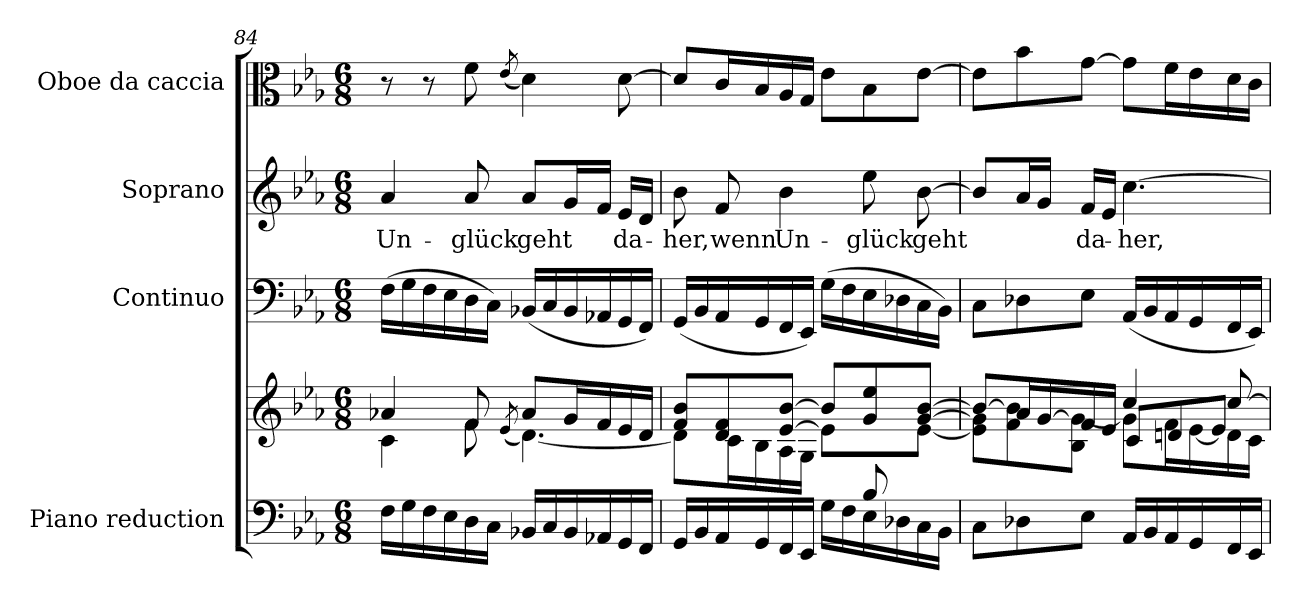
**kern	**kern	**kern	**kern	**text	**kern
*part4	*part4	*part3	*part2	*part2	*part1
*staff5	*staff4	*staff3	*staff2	*staff2	*staff1
*I"Piano reduction	*	*I"Continuo	*I"Soprano	*	*I"Oboe da caccia
*I'Pno	*	*	*	*	*I'Ob
*clefF4	*clefG2	*clefF4	*clefG2	*	*clefC3
*k[b-e-a-]	*k[b-e-a-]	*k[b-e-a-]	*k[b-e-a-]	*	*k[b-e-a-]
*M6/8	*M6/8	*M6/8	*M6/8	*	*M6/8
=84	=84	=84	=84	=84	=84
*	*^	*	*	*	*
!	!	!	!	!	!LO:LY:b	!
16F\LL	4a-X/	4c\	(>16F\LL	4a-/	Un-	8r
16G\	.	.	16G\	.	.	.
16F\	.	.	16F\	.	.	8r
16E-\	.	.	16E-\	.	.	.
!	!	!	!	!	!LO:LY:b	!
16D\	8f/	8f\	16D\	8a-/	-glück	8f\
16C\JJ	.	.	16C\JJ)	.	.	.
.	.	(<8qe-/	.	.	.	(<8qe-/
!	!	!	!	!	!LO:LY:b	!
16BB-X/LL	8a-/L	[4.d\)	(<16BB-X/LL	8a-/L	geht	4d\)
16C/	.	.	16C/	.	.	.
16BB-/	16g/L	.	16BB-/	16g/L	.	.
16AA-X/	16f/	.	16AA-X/	16f/JJ	.	.
!	!	!	!	!	!LO:LY:b	!
16GG/	16e-/	.	16GG/	16e-/LL	da-	[8d\
16FF/JJ	16d/JJ	.	16FF/JJ)	16d/JJ	.	.
=85	=85	=85	=85	=85	=85	=85
*^	*	*	*	*	*	*
!	!	!	!	!	!	!LO:LY:b	!
2ryy	16GG/LL	8f/ 8b-/L	8d\L]	(<16GG/LL	8b-\	-her,	8d/L]
.	16BB-/	.	.	16BB-/	.	.	.
!	!	!	!	!	!	!LO:LY:b	!
.	16AA-/	8d/ 8f/	16c\L	16AA-/	8f/	wenn	16c/L
.	16GG/	.	16B-\	16GG/	.	.	16B-/
!	!	!	!	!	!	!LO:LY:b	!
.	16FF/	[8e-/ [8b-/J	16A-\	16FF/	4b-\	Un-	16A-/
.	16EE-/JJ	.	16G\JJ	16EE-/JJ)	.	.	16G/JJ
.	16G\LL	8b-/L]	8e-\L]	(>16G\LL	.	.	8e-\L
.	16F\	.	.	16F\	.	.	.
!	!	!	!	!	!	!LO:LY:b	!
8B-/	16E-\	8g/ 8ee-/	8ryy	16E-\	8ee-\	-glück	8B-\
.	16D-X\	.	.	16D-X\	.	.	.
!	!	!	!	!	!	!LO:LY:b	!
8ryy	16C\	[8g/ [8b-/J	[8e-\J	16C\	[8b-\	geht	[8e-\J
.	16BB-\JJ	.	.	16BB-\JJ)	.	.	.
*v	*v	*	*	*	*	*	*
!!LO:LB:g=z
=86	=86	=86	=86	=86	=86	=86
*	*	*^	*	*	*	*
8C\L	8b-/L_	8e-\] 8g\]L	4.ryy	8C\L	8b-/L]	.	8e-\L]
8D-X\	16a-/L	8f\ 8b-\]	.	8D-X\	16a-/L	.	8b-\
.	[16g/	.	.	.	16g/JJ	.	.
!	!	!	!	!	!	!LO:LY:b	!
8E-\J	16f/	8B-\ 8g\_J	.	8E-\J	16f/LL	da-	[8g\J
.	16e-/JJ	.	.	.	16e-/JJ	.	.
!	!	!	!	!	!	!LO:LY:b	!
16AA-/LL	4cc/	8g\L]	8c/L	(<16AA-/LL	[4.cc\	-her,	8g\L]
16BB-/	.	.	.	16BB-/	.	.	.
16AA-/	.	16f\L	8dn/	16AA-/	.	.	16f\L
16GG/	.	[16e-\	.	16GG/	.	.	16e-\
16FF/	[8cc/	16d\	8e-/J]	16FF/	.	.	16d\
16EE-/JJ	.	16c\JJ	.	16EE-/JJ)	.	.	16c\JJ
*	*v	*v	*v	*	*	*	*
=	=	=	=	=	=
*-	*-	*-	*-	*-	*-
